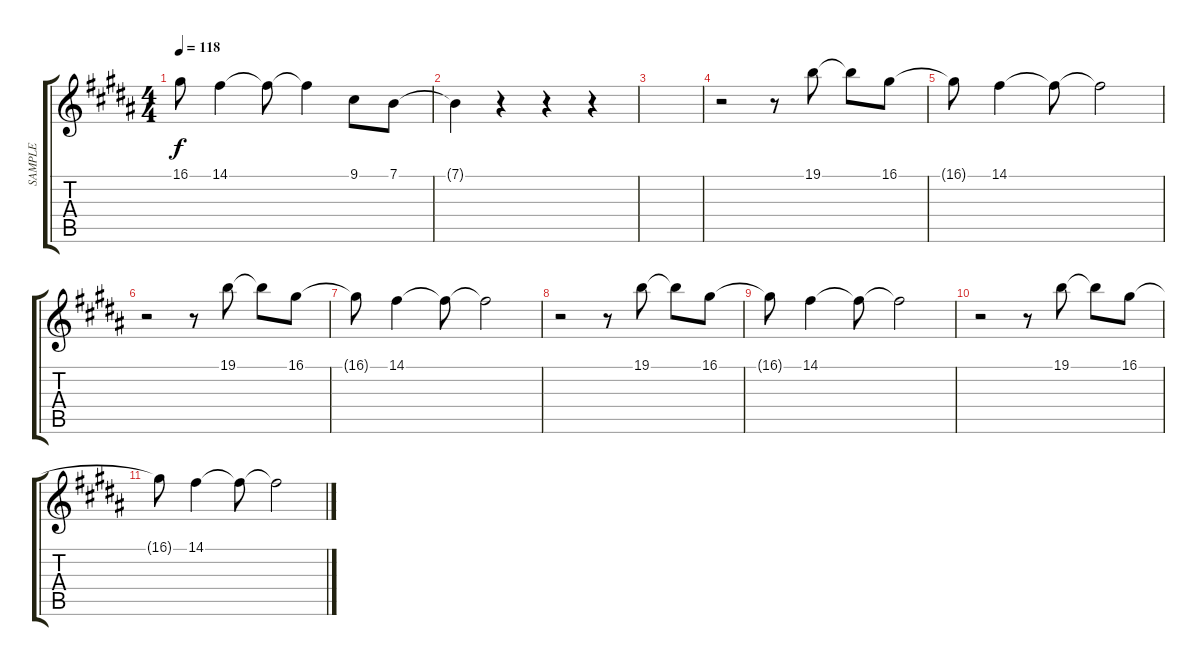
\track ("SAMPLE" "SAMPLE") {instrument stringensemble2}
\staff {score tabs}
\tuning (E4 B3 G3 D3 A2 E2) {hide}
\ts (4 4)
\tempo 118
\clef g2
\ks b
16.1{t}.8{dy f} 14.1.4 14.1{t}.8 14.1{t}.4 9.1.8 7.1.8 |
7.1{t}.4 r.4 r.4 r.4 |
|
r.2{volume 12 instrument choiraahs} r.8 19.1.8 19.1{t}.8 16.1.8 |
16.1{t}.8 14.1.4 14.1{t}.8 14.1{t}.2 |
r.2{volume 12 instrument choiraahs} r.8 19.1.8 19.1{t}.8 16.1.8 |
16.1{t}.8 14.1.4 14.1{t}.8 14.1{t}.2 |
r.2{volume 12 instrument choiraahs} r.8 19.1.8 19.1{t}.8 16.1.8 |
16.1{t}.8 14.1.4 14.1{t}.8 14.1{t}.2 |
r.2{volume 12 instrument choiraahs} r.8 19.1.8 19.1{t}.8 16.1.8 |
16.1{t}.8 14.1.4 14.1{t}.8 14.1{t}.2
